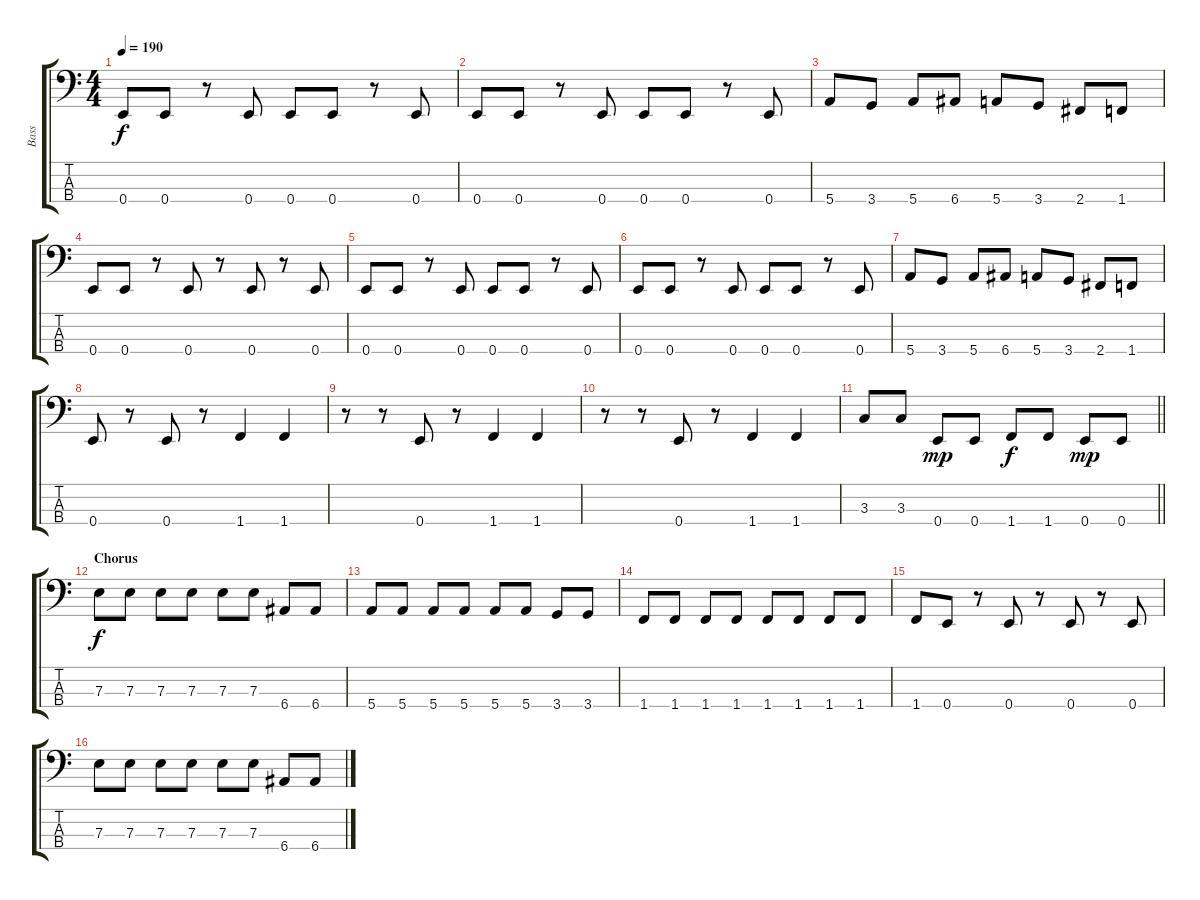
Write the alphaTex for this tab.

\track ("Bass" "Bass") {instrument electricbasspick}
\staff {score tabs}
\tuning (G2 D2 A1 E1) {hide}
\ts (4 4)
\tempo 190
\clef f4
\ks c
0.4.8{dy f} 0.4.8 r.8 0.4.8 0.4.8 0.4.8 r.8 0.4.8 |
0.4.8 0.4.8 r.8 0.4.8 0.4.8 0.4.8 r.8 0.4.8 |
5.4.8 3.4.8 5.4.8 6.4.8 5.4.8 3.4.8 2.4.8 1.4.8 |
0.4.8 0.4.8 r.8 0.4.8 r.8 0.4.8 r.8 0.4.8 |
0.4.8 0.4.8 r.8 0.4.8 0.4.8 0.4.8 r.8 0.4.8 |
0.4.8 0.4.8 r.8 0.4.8 0.4.8 0.4.8 r.8 0.4.8 |
5.4.8 3.4.8 5.4.8 6.4.8 5.4.8 3.4.8 2.4.8 1.4.8 |
0.4.8 r.8 0.4.8 r.8 1.4.4 1.4.4 |
r.8 r.8 0.4.8 r.8 1.4.4 1.4.4 |
r.8 r.8 0.4.8 r.8 1.4.4 1.4.4 |
\barLineRight lightlight
3.3.8 3.3.8 0.4.8{dy mp} 0.4.8 1.4.8{dy f} 1.4.8 0.4.8{dy mp} 0.4.8 |
\section ("" "Chorus")
7.3.8{dy f} 7.3.8 7.3.8 7.3.8 7.3.8 7.3.8 6.4.8 6.4.8 |
5.4.8 5.4.8 5.4.8 5.4.8 5.4.8 5.4.8 3.4.8 3.4.8 |
1.4.8 1.4.8 1.4.8 1.4.8 1.4.8 1.4.8 1.4.8 1.4.8 |
1.4.8 0.4.8 r.8 0.4.8 r.8 0.4.8 r.8 0.4.8 |
7.3.8 7.3.8 7.3.8 7.3.8 7.3.8 7.3.8 6.4.8 6.4.8
